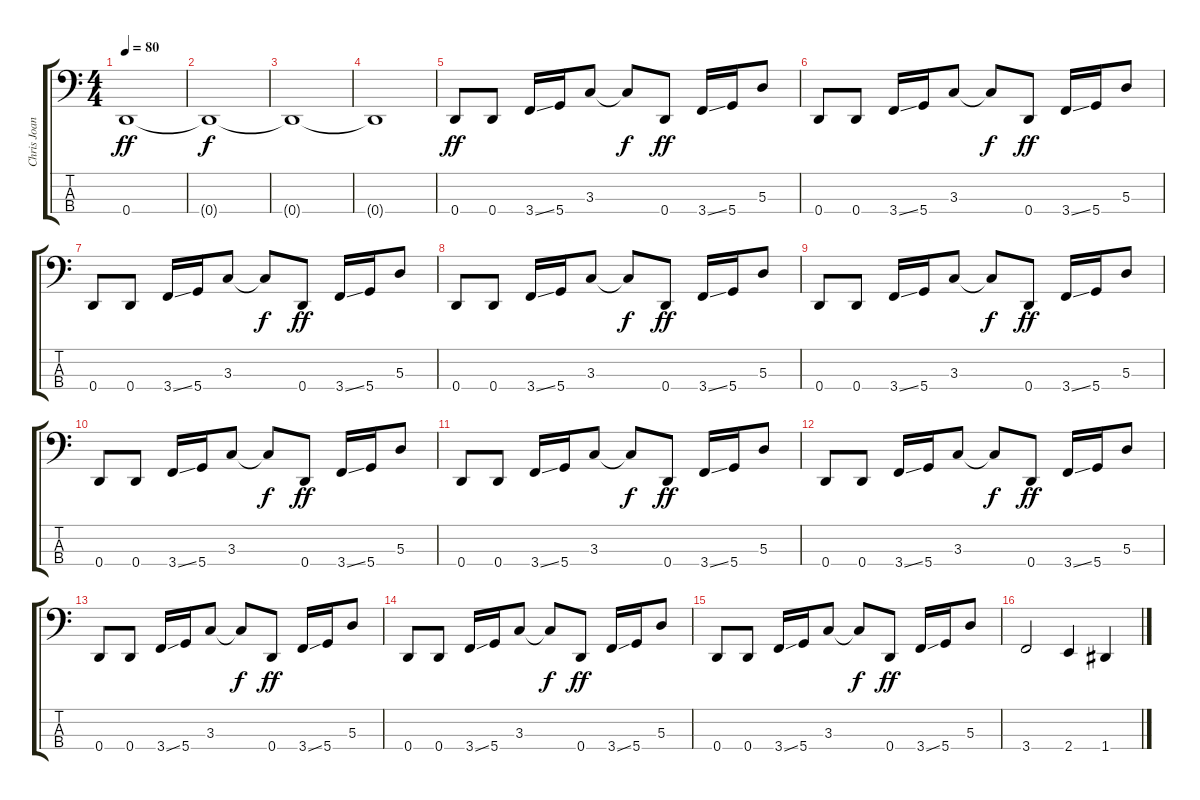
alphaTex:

\track ("Chris Joannou (Basse)" "Chris Joan") {instrument electricbasspick}
\staff {score tabs}
\tuning (G2 D2 A1 D1) {hide}
\ts (4 4)
\tempo 80
\clef f4
\ks c
0.4.1{dy ff} |
0.4{t}.1{dy f} |
0.4{t}.1 |
0.4{t}.1 |
0.4.8{dy ff} 0.4.8 3.4{ss}.16 5.4.16 3.3.8 3.3{t}.8{dy f} 0.4.8{dy ff} 3.4{ss}.16 5.4.16 5.3.8 |
0.4.8 0.4.8 3.4{ss}.16 5.4.16 3.3.8 3.3{t}.8{dy f} 0.4.8{dy ff} 3.4{ss}.16 5.4.16 5.3.8 |
0.4.8 0.4.8 3.4{ss}.16 5.4.16 3.3.8 3.3{t}.8{dy f} 0.4.8{dy ff} 3.4{ss}.16 5.4.16 5.3.8 |
0.4.8 0.4.8 3.4{ss}.16 5.4.16 3.3.8 3.3{t}.8{dy f} 0.4.8{dy ff} 3.4{ss}.16 5.4.16 5.3.8 |
0.4.8 0.4.8 3.4{ss}.16 5.4.16 3.3.8 3.3{t}.8{dy f} 0.4.8{dy ff} 3.4{ss}.16 5.4.16 5.3.8 |
0.4.8 0.4.8 3.4{ss}.16 5.4.16 3.3.8 3.3{t}.8{dy f} 0.4.8{dy ff} 3.4{ss}.16 5.4.16 5.3.8 |
0.4.8 0.4.8 3.4{ss}.16 5.4.16 3.3.8 3.3{t}.8{dy f} 0.4.8{dy ff} 3.4{ss}.16 5.4.16 5.3.8 |
0.4.8 0.4.8 3.4{ss}.16 5.4.16 3.3.8 3.3{t}.8{dy f} 0.4.8{dy ff} 3.4{ss}.16 5.4.16 5.3.8 |
0.4.8 0.4.8 3.4{ss}.16 5.4.16 3.3.8 3.3{t}.8{dy f} 0.4.8{dy ff} 3.4{ss}.16 5.4.16 5.3.8 |
0.4.8 0.4.8 3.4{ss}.16 5.4.16 3.3.8 3.3{t}.8{dy f} 0.4.8{dy ff} 3.4{ss}.16 5.4.16 5.3.8 |
0.4.8 0.4.8 3.4{ss}.16 5.4.16 3.3.8 3.3{t}.8{dy f} 0.4.8{dy ff} 3.4{ss}.16 5.4.16 5.3.8 |
3.4.2 2.4.4 1.4.4
